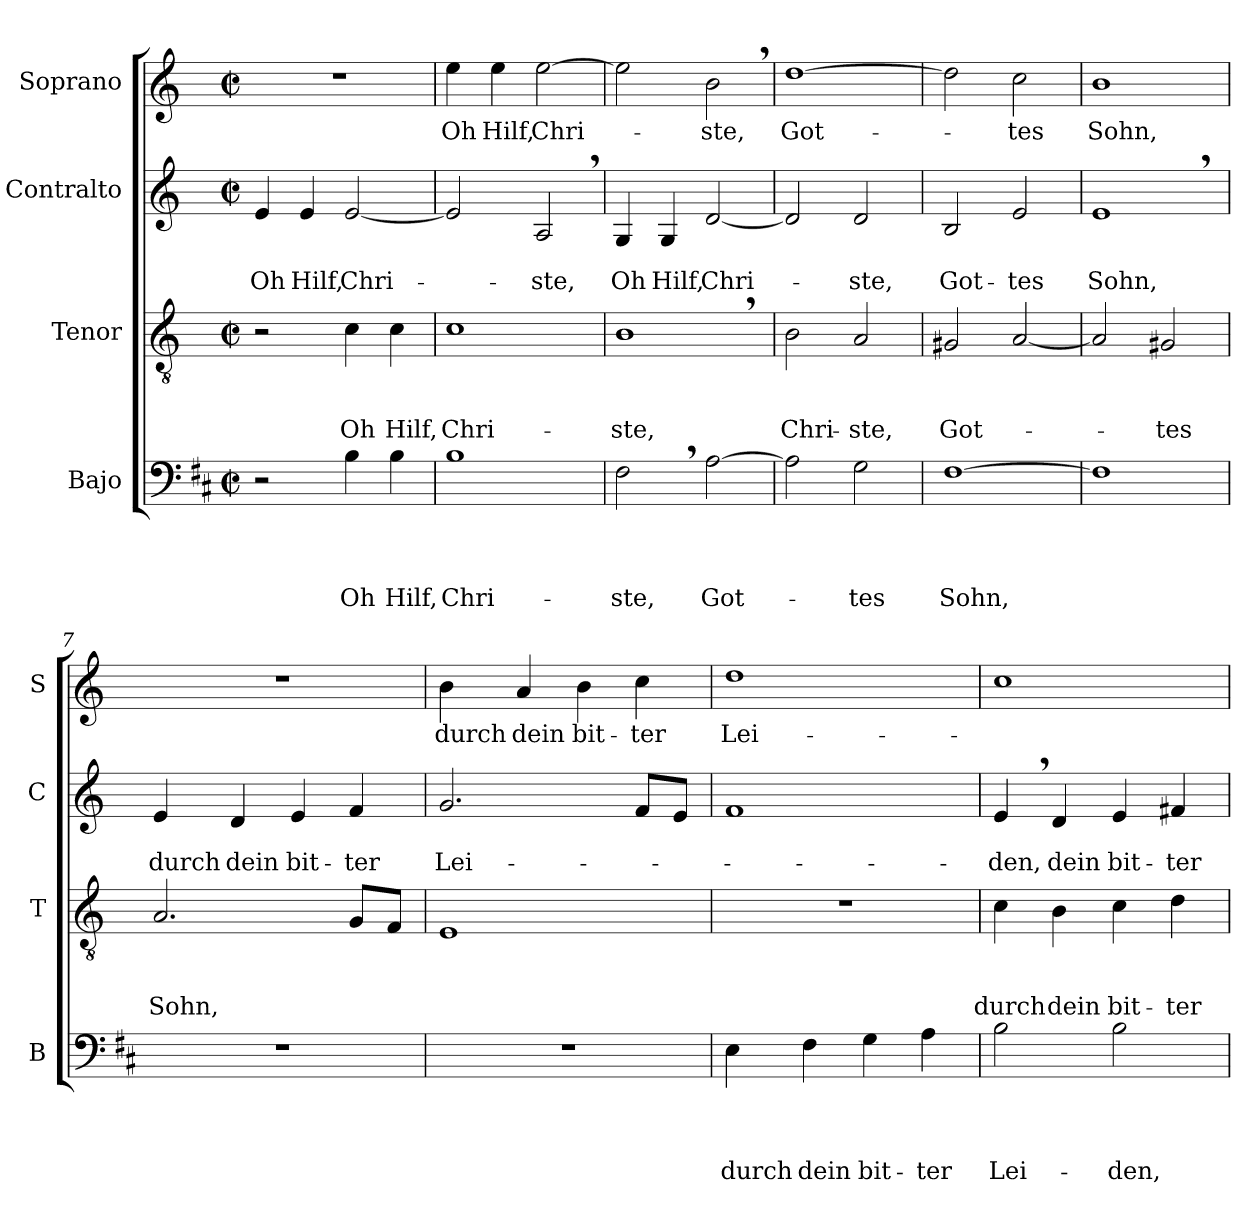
**kern	**text	**text	**text	**text	**kern	**text	**text	**text	**kern	**text	**text	**kern	**text
*part4	*part4	*part4	*part4	*part4	*part3	*part3	*part3	*part3	*part2	*part2	*part2	*part1	*part1
*staff4	*staff4	*staff4	*staff4	*staff4	*staff3	*staff3	*staff3	*staff3	*staff2	*staff2	*staff2	*staff1	*staff1
*I"Bajo	*	*	*	*	*I"Tenor	*	*	*	*I"Contralto	*	*	*I"Soprano	*
*I'B	*	*	*	*	*I'T	*	*	*	*I'C	*	*	*I'S	*
*clefF4	*	*	*	*	*clefGv2	*	*	*	*clefG2	*	*	*clefG2	*
*ITrd1c2	*	*	*	*	*	*	*	*	*	*	*	*	*
*k[]	*	*	*	*	*k[]	*	*	*	*k[]	*	*	*k[]	*
*C:	*	*	*	*	*C:	*	*	*	*C:	*	*	*C:	*
*M2/2	*	*	*	*	*M2/2	*	*	*	*M2/2	*	*	*M2/2	*
*met(c|)	*	*	*	*	*met(c|)	*	*	*	*met(c|)	*	*	*met(c|)	*
=1	=1	=1	=1	=1	=1	=1	=1	=1	=1	=1	=1	=1	=1
2r	.	.	.	.	2r	.	.	.	4e/	.	Oh	1r	.
.	.	.	.	.	.	.	.	.	4e/	.	Hilf,	.	.
4A\	.	.	.	Oh	4c\	.	.	Oh	[2e/	.	Chri-	.	.
4A\	.	.	.	Hilf,	4c\	.	.	Hilf,	.	.	.	.	.
=2	=2	=2	=2	=2	=2	=2	=2	=2	=2	=2	=2	=2	=2
1A	.	.	.	Chri-	1c	.	.	Chri-	2e/]	.	.	4ee\	Oh
.	.	.	.	.	.	.	.	.	.	.	.	4ee\	Hilf,
.	.	.	.	.	.	.	.	.	2A,>/	.	-ste,	[2ee\	Chri-
=3	=3	=3	=3	=3	=3	=3	=3	=3	=3	=3	=3	=3	=3
2E,>\	.	.	.	-ste,	1B,>	.	.	-ste,	4G/	.	Oh	2ee\]	.
.	.	.	.	.	.	.	.	.	4G/	.	Hilf,	.	.
[2G\	.	.	.	Got-	.	.	.	.	[2d/	.	Chri-	2b,>\	-ste,
=4	=4	=4	=4	=4	=4	=4	=4	=4	=4	=4	=4	=4	=4
2G\]	.	.	.	.	2B\	.	.	Chri-	2d/]	.	.	[1dd	Got-
2F\	.	.	.	-tes	2A/	.	.	-ste,	2d/	.	-ste,	.	.
=5	=5	=5	=5	=5	=5	=5	=5	=5	=5	=5	=5	=5	=5
[1E	.	.	.	Sohn,	2G#X/	.	.	Got-	2B/	.	Got-	2dd\]	.
.	.	.	.	.	[2A/	.	.	.	2e/	.	-tes	2cc\	-tes
=6	=6	=6	=6	=6	=6	=6	=6	=6	=6	=6	=6	=6	=6
1E]	.	.	.	.	2A/]	.	.	.	1e,>	.	Sohn,	1b	Sohn,
.	.	.	.	.	2G#X/	.	.	-tes	.	.	.	.	.
!!LO:LB:g=z
=7	=7	=7	=7	=7	=7	=7	=7	=7	=7	=7	=7	=7	=7
1r	.	.	.	.	2.A/	.	.	Sohn,	4e/	.	durch	1r	.
.	.	.	.	.	.	.	.	.	4d/	.	dein	.	.
.	.	.	.	.	.	.	.	.	4e/	.	bit-	.	.
.	.	.	.	.	8G/L	.	.	.	4f/	.	-ter	.	.
.	.	.	.	.	8F/J	.	.	.	.	.	.	.	.
=8	=8	=8	=8	=8	=8	=8	=8	=8	=8	=8	=8	=8	=8
1r	.	.	.	.	1E	.	.	.	2.g/	.	Lei-	4b\	durch
.	.	.	.	.	.	.	.	.	.	.	.	4a/	dein
.	.	.	.	.	.	.	.	.	.	.	.	4b\	bit-
.	.	.	.	.	.	.	.	.	8f/L	.	.	4cc\	-ter
.	.	.	.	.	.	.	.	.	8e/J	.	.	.	.
=9	=9	=9	=9	=9	=9	=9	=9	=9	=9	=9	=9	=9	=9
4D\	.	.	.	durch	1r	.	.	.	1f	.	.	1dd	Lei-
4E\	.	.	.	dein	.	.	.	.	.	.	.	.	.
4F\	.	.	.	bit-	.	.	.	.	.	.	.	.	.
4G\	.	.	.	-ter	.	.	.	.	.	.	.	.	.
=10	=10	=10	=10	=10	=10	=10	=10	=10	=10	=10	=10	=10	=10
2A\	.	.	.	Lei-	4c\	.	.	durch	4e,>/	.	-den,	1cc	.
.	.	.	.	.	4B\	.	.	dein	4d/	.	dein	.	.
2A\	.	.	.	-den,	4c\	.	.	bit-	4e/	.	bit-	.	.
.	.	.	.	.	4d\	.	.	-ter	4f#X/	.	-ter	.	.
=	=	=	=	=	=	=	=	=	=	=	=	=	=
*-	*-	*-	*-	*-	*-	*-	*-	*-	*-	*-	*-	*-	*-
